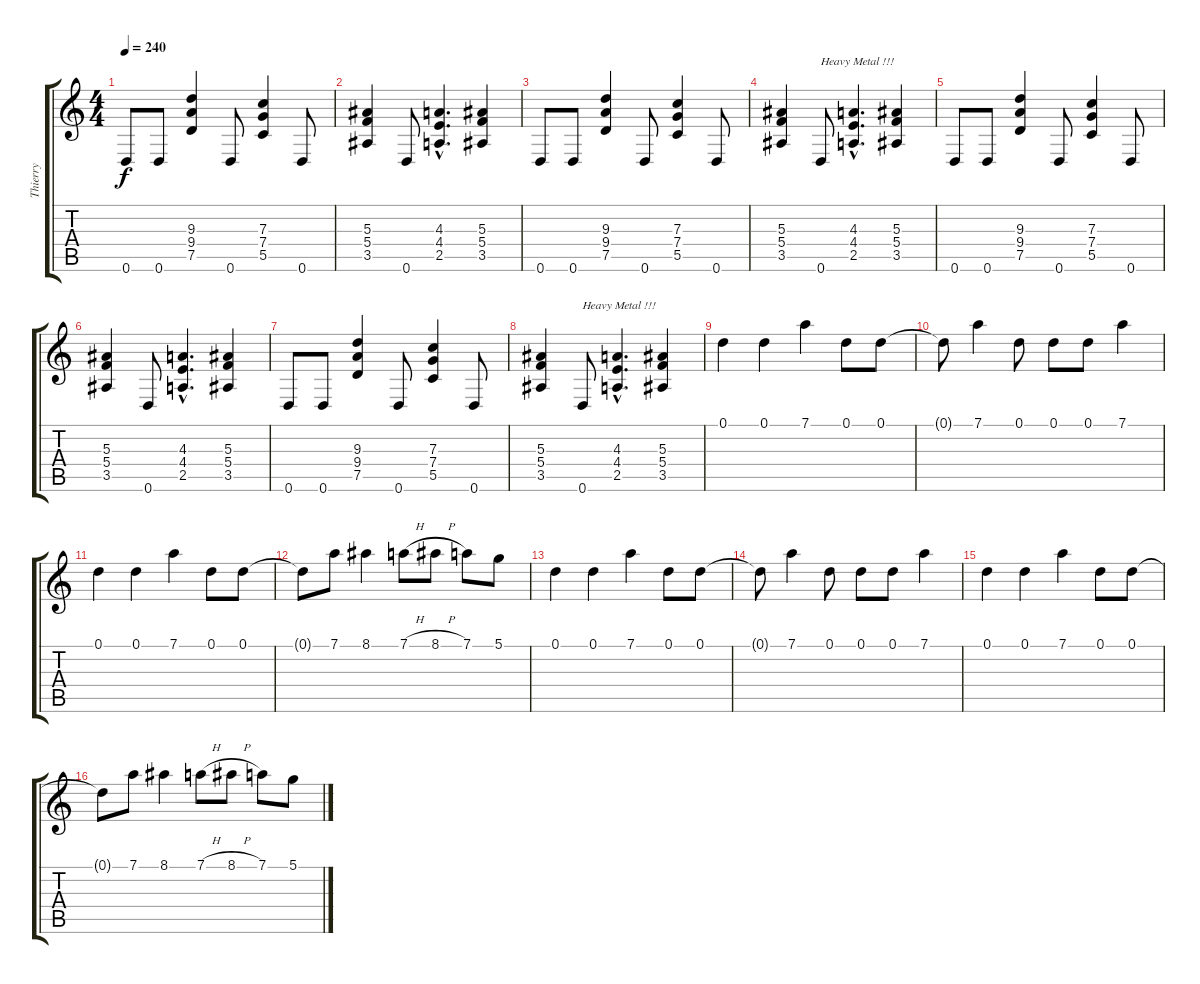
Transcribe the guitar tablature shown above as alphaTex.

\track ("Thierry" "Thierry") {instrument overdrivenguitar}
\staff {score tabs}
\tuning (D4 A3 F3 C3 G2 D2) {hide}
\ts (4 4)
\tempo 240
\clef g2
\ks c
0.6.8{dy f} 0.6.8 (9.3 9.4 7.5).4 0.6.8 (7.3 7.4 5.5).4 0.6.8 |
(5.3 5.4 3.5).4 0.6.8 (4.3{hac} 4.4{hac} 2.5{hac}).4{d} (5.3 5.4 3.5).4 |
0.6.8 0.6.8 (9.3 9.4 7.5).4 0.6.8 (7.3 7.4 5.5).4 0.6.8 |
(5.3 5.4 3.5).4 0.6.8{txt "Heavy Metal !!!"} (4.3{hac} 4.4{hac} 2.5{hac}).4{d} (5.3 5.4 3.5).4 |
0.6.8 0.6.8 (9.3 9.4 7.5).4 0.6.8 (7.3 7.4 5.5).4 0.6.8 |
(5.3 5.4 3.5).4 0.6.8 (4.3{hac} 4.4{hac} 2.5{hac}).4{d} (5.3 5.4 3.5).4 |
0.6.8 0.6.8 (9.3 9.4 7.5).4 0.6.8 (7.3 7.4 5.5).4 0.6.8 |
(5.3 5.4 3.5).4 0.6.8{txt "Heavy Metal !!!"} (4.3{hac} 4.4{hac} 2.5{hac}).4{d} (5.3 5.4 3.5).4 |
0.1.4 0.1.4 7.1.4 0.1.8 0.1.8 |
0.1{t}.8 7.1.4 0.1.8 0.1.8 0.1.8 7.1.4 |
0.1.4 0.1.4 7.1.4 0.1.8 0.1.8 |
0.1{t}.8 7.1.8 8.1.4 7.1{h}.8 8.1{h}.8 7.1.8 5.1.8 |
0.1.4 0.1.4 7.1.4 0.1.8 0.1.8 |
0.1{t}.8 7.1.4 0.1.8 0.1.8 0.1.8 7.1.4 |
0.1.4 0.1.4 7.1.4 0.1.8 0.1.8 |
0.1{t}.8 7.1.8 8.1.4 7.1{h}.8 8.1{h}.8 7.1.8 5.1.8
